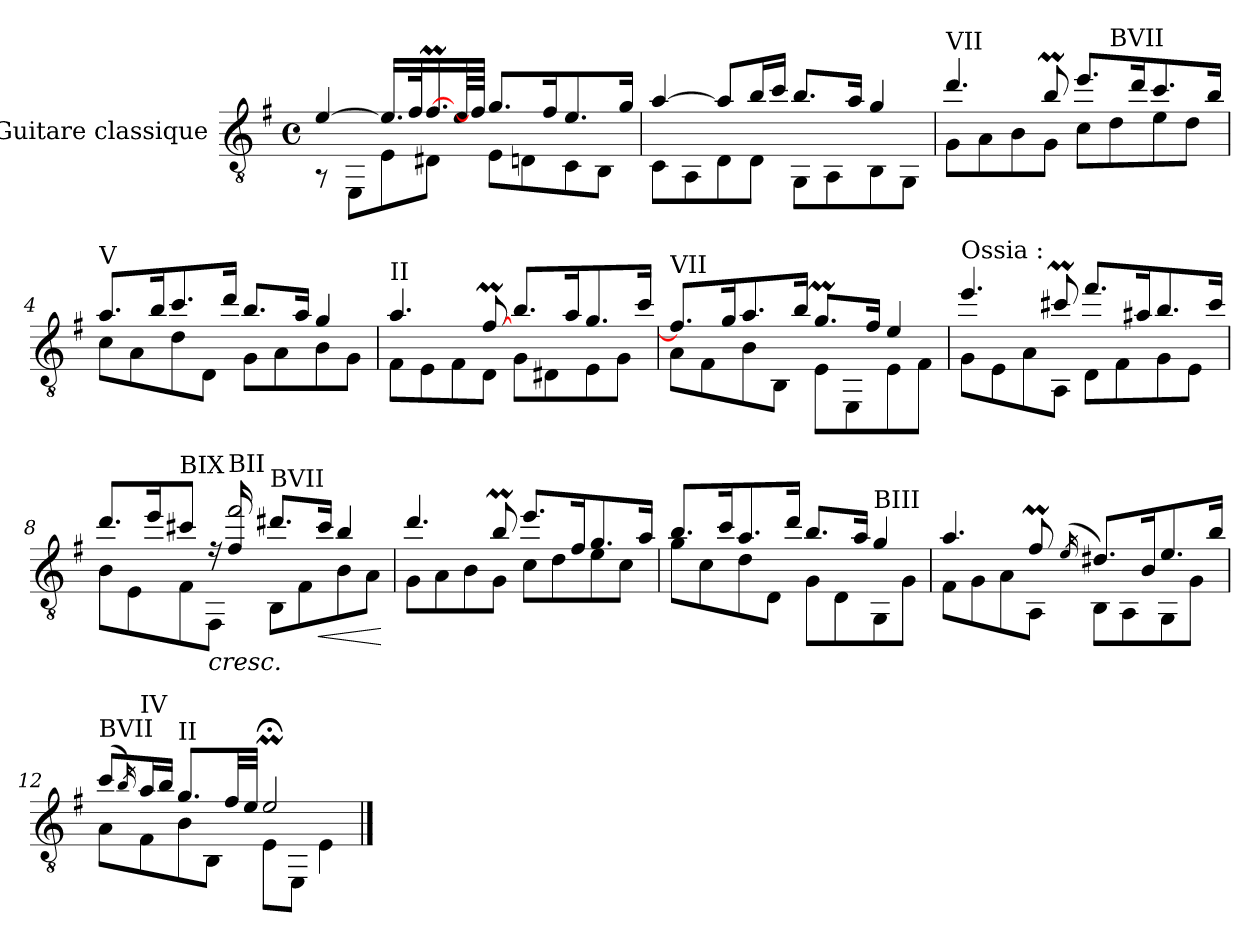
**kern	**dynam
*part1	*part1
*staff1	*staff1
*I"Guitare classique	*
*I'Guit.	*
*clefGv2	*
*k[f#]	*
*M4/4	*
*met(c)	*
*MM50	*
=1	=1
*^	*
[4e/	8r	.
.	8EE\L	.
16.e/LL]	8E\	.
32f#/K	.	.
[16.f#m/	8D#X\J	.
64e/LL	.	.
64f#/JJJJ]	.	.
8.g/L	8E\L	.
.	8Dn\	.
16f#/K	.	.
8.e/	8C\	.
.	8BB\J	.
16g/Jk	.	.
=2	=2	=2
[4a/	8C\L	.
.	8AA\	.
8a/L]	8D\	.
16b/L	8D\J	.
16cc/JJ	.	.
8.b/L	8GG\L	.
.	8AA\	.
16a/Jk	.	.
4g/	8BB\	.
.	8GG\J	.
=3	=3	=3
!LO:TX:a:t=VII	!	!
4.dd/	8G\L	.
.	8A\	.
.	8B\	.
8bm/	8G\J	.
8.ee/L	8c\L	.
!	!LO:TX:a:t=BVII	!
.	8d\	.
16dd/K	.	.
8.cc/	8e\	.
.	8d:\J	.
16b/Jk	.	.
!!LO:LB:g=z	!!
=4	=4	=4
!LO:TX:a:t=V	!	!
8.a:/L	8c\L	.
.	8A\	.
16b/K	.	.
8.cc/	8d\	.
.	8D\J	.
16dd/Jk	.	.
8.b/L	8G\L	.
.	8A\	.
16a/Jk	.	.
4g/	8B\	.
.	8G\J	.
=5	=5	=5
!LO:TX:a:t=II	!	!
4.a/	8F#\L	.
.	8E\	.
.	8F#\	.
[8f#m/	8D\J	.
8.b/L	8G\L	.
.	8D#X\	.
16a/K	.	.
8.g/	8E\	.
.	8G\J	.
16cc/Jk	.	.
=6	=6	=6
!LO:TX:a:t=VII	!	!
8.f#:/L]	8A\L	.
.	8F#\	.
16g/K	.	.
8.a/	8B\	.
.	8BB\J	.
16b/Jk	.	.
8.gM/L	8E\L	.
.	8EE\	.
16f#/Jk	.	.
4e/	8E\	.
.	8F#\J	.
!!LO:LB:g=z	!!
=7	=7	=7
!LO:TX:a:t=Ossia &colon;	!	!
4.ee/	8G\L	.
.	8E\	.
.	8A\	.
8cc#Xm/	8AA\J	.
8.ff#/L	8D\L	.
.	8F#\	.
16a#X/K	.	.
8.b/	8G\	.
.	8E\J	.
16cc#/Jk	.	.
=8	=8	=8
8.dd/L	8B\L	.
.	8E\	.
16ee/K	.	.
!LO:TX:a:t=BIX	!	!
8cc#X/J	8F#\	.
!	!	!LO:HP:b
16rf	8FF#\J	<
!LO:TX:a:t=BII	!	!
!LO:N:n=2:head=open	!	!
16f#/ 16ff#/	.	.
!LO:TX:a:t=BVII	!	!
8.dd#X/L	8BB\L	.
.	8F#\	.
!	!	!LO:HP:b
16cc#/Jk	.	<
4b/	8B\	.
.	8A\J	.
*v	*v	*
.	[ [
=9	=9
*^	*
4.dd/	8G\L	.
.	8A\	.
.	8B\	.
8bm/	8G\J	.
8.ee/L	8c\L	.
.	8d\	.
16f#/K	.	.
8.g/	8e\	.
.	8c\J	.
16a/Jk	.	.
!!LO:LB:g=z	!!
=10	=10	=10
8.b/L	8g\L	.
.	8c\	.
16cc/K	.	.
8.a/	8d\	.
.	8D\J	.
16dd/Jk	.	.
8.b/L	8G\L	.
.	8D\	.
16a/Jk	.	.
!LO:TX:a:t=BIII	!	!
4g/	8GG\	.
.	8G\J	.
=11	=11	=11
4.a/	8F#\L	.
.	8G\	.
.	8A\	.
8f#m/	8AA\J	.
(16qe/	.	.
8.d#X/L)	8BB\L	.
.	8AA\	.
16B/K	.	.
8.e/	8GG\	.
.	8G\J	.
16b/Jk	.	.
=12	=12	=12
!LO:TX:a:t=BVII	!	!
(8cc/L	8A\L	.
16qb/)	.	.
!LO:TX:a:t=IV	!	!
16a/L	8F#\	.
16b/JJ	.	.
!LO:TX:a:t=II	!	!
8.g/L	8B\	.
.	8BB\J	.
32f#/LL	.	.
32e/JJJ	.	.
2e;<M/	8E\L	.
.	8EE\J	.
.	4E\	.
*v	*v	*
==	==
*-	*-
